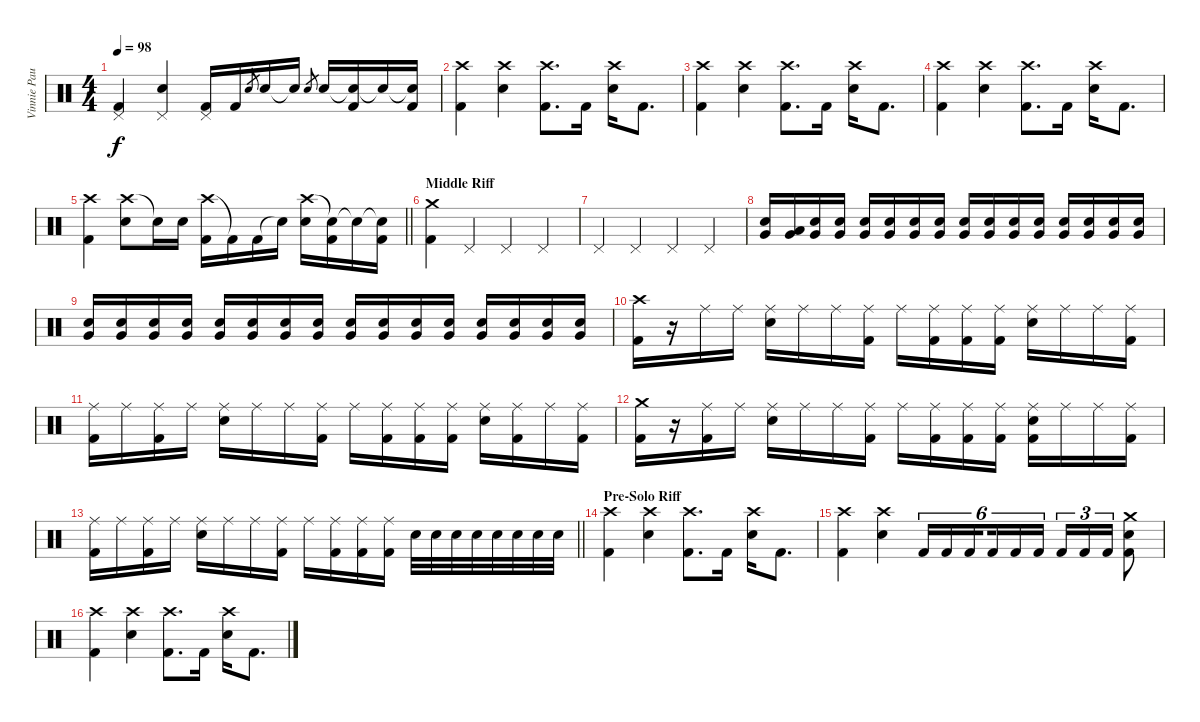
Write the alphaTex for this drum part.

\track ("Vinnie Paul" "Vinnie Pau") {instrument percussion}
\staff {score}
\articulation defaults
\ts (4 4)
\tempo 98
\clef neutral
\ks c
("Pedal Hi-Hat (hit)" "Kick (hit) 2").4{dy f} ("Pedal Hi-Hat (hit)" "Electric Snare (hit)").4 ("Pedal Hi-Hat (hit)" "Kick (hit) 2").16 "Kick (hit) 2".16 "Electric Snare (hit)".8{gr} "Electric Snare (hit)".16 "Electric Snare (hit)"{t}.16 "Electric Snare (hit)".8{gr} "Electric Snare (hit)".16 ("Snare (hit)"{t} "Kick (hit) 2").16 "Snare (hit)"{t}.16 ("Snare (hit)"{t} "Kick (hit) 2").16 |
("Crash high (hit)" "Kick (hit) 2").4 ("Crash high (hit)" "Electric Snare (hit)").4 ("Crash high (hit)" "Kick (hit) 2").8{d} "Kick (hit) 2".16 ("Crash high (hit)" "Electric Snare (hit)").16 "Kick (hit) 2".8{d} |
("Crash high (hit)" "Kick (hit) 2").4 ("Crash high (hit)" "Electric Snare (hit)").4 ("Crash high (hit)" "Kick (hit) 2").8{d} "Kick (hit) 2".16 ("Crash high (hit)" "Electric Snare (hit)").16 "Kick (hit) 2".8{d} |
("Crash high (hit)" "Kick (hit) 2").4 ("Crash high (hit)" "Electric Snare (hit)").4 ("Crash high (hit)" "Kick (hit) 2").8{d} "Kick (hit) 2".16 ("Crash high (hit)" "Electric Snare (hit)").16 "Kick (hit) 2".8{d} |
\barLineRight lightlight
("Crash high (hit)" "Kick (hit) 2").4 ("Crash high (hit)" "Electric Snare (hit)").8 "Electric Snare (hit)"{t}.16 "Electric Snare (hit)".16 ("Crash high (hit)" "Kick (hit) 2").16 "Kick (hit) 2"{t}.16 "Kick (hit) 2".16 "Snare (hit)"{t}.16 ("Crash high (hit)" "Electric Snare (hit)").16 ("Snare (hit)"{t} "Kick (hit) 2").16 "Snare (hit)"{t}.16 ("Snare (hit)"{t} "Kick (hit) 2").16 |
\section ("" "Middle Riff")
("Crash medium (hit)" "Kick (hit) 2").4 "Pedal Hi-Hat (hit)".4 "Pedal Hi-Hat (hit)".4 "Pedal Hi-Hat (hit)".4 |
"Pedal Hi-Hat (hit)".4 "Pedal Hi-Hat (hit)".4 "Pedal Hi-Hat (hit)".4 "Pedal Hi-Hat (hit)".4{volume 0} |
("Electric Snare (hit)" "Very Low Tom (hit)").16{volume 13} ("Low Tom (hit)" "Very Low Tom (hit)").16 ("Electric Snare (hit)" "Very Low Tom (hit)").16 ("Electric Snare (hit)" "Very Low Tom (hit)").16 ("Electric Snare (hit)" "Very Low Tom (hit)").16 ("Electric Snare (hit)" "Very Low Tom (hit)").16 ("Electric Snare (hit)" "Very Low Tom (hit)").16 ("Electric Snare (hit)" "Very Low Tom (hit)").16 ("Electric Snare (hit)" "Very Low Tom (hit)").16 ("Electric Snare (hit)" "Very Low Tom (hit)").16 ("Electric Snare (hit)" "Very Low Tom (hit)").16 ("Electric Snare (hit)" "Very Low Tom (hit)").16 ("Electric Snare (hit)" "Very Low Tom (hit)").16 ("Electric Snare (hit)" "Very Low Tom (hit)").16 ("Electric Snare (hit)" "Very Low Tom (hit)").16 ("Electric Snare (hit)" "Very Low Tom (hit)").16 |
("Electric Snare (hit)" "Very Low Tom (hit)").16 ("Electric Snare (hit)" "Very Low Tom (hit)").16 ("Electric Snare (hit)" "Very Low Tom (hit)").16 ("Electric Snare (hit)" "Very Low Tom (hit)").16 ("Electric Snare (hit)" "Very Low Tom (hit)").16 ("Electric Snare (hit)" "Very Low Tom (hit)").16 ("Electric Snare (hit)" "Very Low Tom (hit)").16 ("Electric Snare (hit)" "Very Low Tom (hit)").16 ("Electric Snare (hit)" "Very Low Tom (hit)").16 ("Electric Snare (hit)" "Very Low Tom (hit)").16 ("Electric Snare (hit)" "Very Low Tom (hit)").16 ("Electric Snare (hit)" "Very Low Tom (hit)").16 ("Electric Snare (hit)" "Very Low Tom (hit)").16 ("Electric Snare (hit)" "Very Low Tom (hit)").16 ("Electric Snare (hit)" "Very Low Tom (hit)").16 ("Electric Snare (hit)" "Very Low Tom (hit)").16 |
("Crash high (hit)" "Kick (hit) 2").16 r.16 "Ride (middle)".16 "Ride (middle)".16 ("Ride (middle)" "Electric Snare (hit)").16 "Ride (middle)".16 "Ride (middle)".16 ("Ride (middle)" "Kick (hit) 2").16 "Ride (middle)".16 ("Ride (middle)" "Kick (hit) 2").16 ("Ride (middle)" "Kick (hit) 2").16 ("Ride (middle)" "Kick (hit) 2").16 ("Ride (middle)" "Electric Snare (hit)").16 "Ride (middle)".16 "Ride (middle)".16 ("Ride (middle)" "Kick (hit) 2").16 |
("Ride (middle)" "Kick (hit) 2").16 "Ride (middle)".16 ("Ride (middle)" "Kick (hit) 2").16 "Ride (middle)".16 ("Ride (middle)" "Electric Snare (hit)").16 "Ride (middle)".16 "Ride (middle)".16 ("Ride (middle)" "Kick (hit) 2").16 "Ride (middle)".16 ("Ride (middle)" "Kick (hit) 2").16 ("Ride (middle)" "Kick (hit) 2").16 ("Ride (middle)" "Kick (hit) 2").16 ("Ride (middle)" "Electric Snare (hit)").16 ("Ride (middle)" "Kick (hit) 2").16 "Ride (middle)".16 ("Ride (middle)" "Kick (hit) 2").16 |
("Crash medium (hit)" "Kick (hit) 2").16 r.16 ("Ride (middle)" "Kick (hit) 2").16 "Ride (middle)".16 ("Ride (middle)" "Electric Snare (hit)").16 "Ride (middle)".16 "Ride (middle)".16 ("Ride (middle)" "Kick (hit) 2").16 "Ride (middle)".16 ("Ride (middle)" "Kick (hit) 2").16 ("Ride (middle)" "Kick (hit) 2").16 ("Ride (middle)" "Kick (hit) 2").16 ("Ride (middle)" "Electric Snare (hit)" "Kick (hit) 2").16 "Ride (middle)".16 "Ride (middle)".16 ("Ride (middle)" "Kick (hit) 2").16 |
\barLineRight lightlight
("Ride (middle)" "Kick (hit) 2").16 "Ride (middle)".16 ("Ride (middle)" "Kick (hit) 2").16 "Ride (middle)".16 ("Ride (middle)" "Electric Snare (hit)").16 "Ride (middle)".16 "Ride (middle)".16 ("Ride (middle)" "Kick (hit) 2").16 "Ride (middle)".16 ("Ride (middle)" "Kick (hit) 2").16 ("Ride (middle)" "Kick (hit) 2").16 ("Ride (middle)" "Kick (hit) 2").16 "Electric Snare (hit)".32 "Electric Snare (hit)".32 "Electric Snare (hit)".32 "Electric Snare (hit)".32 "Electric Snare (hit)".32 "Electric Snare (hit)".32 "Electric Snare (hit)".32 "Electric Snare (hit)".32 |
\section ("" "Pre-Solo Riff")
("Crash high (hit)" "Kick (hit) 2").4 ("Crash high (hit)" "Electric Snare (hit)").4 ("Crash high (hit)" "Kick (hit) 2").8{d} "Kick (hit) 2".16 ("Crash high (hit)" "Electric Snare (hit)").16 "Kick (hit) 2".8{d} |
("Crash high (hit)" "Kick (hit) 2").4 ("Crash high (hit)" "Electric Snare (hit)").4 "Kick (hit) 2".16{tu (6 4)} "Kick (hit) 2".16{tu (6 4)} "Kick (hit) 2".16{tu (6 4) beam splitsecondary} "Kick (hit) 2".16{tu (6 4)} "Kick (hit) 2".16{tu (6 4)} "Kick (hit) 2".16{tu (6 4)} "Kick (hit) 2".16{tu (3 2)} "Kick (hit) 2".16{tu (3 2)} "Kick (hit) 2".16{tu (3 2)} ("Crash medium (hit)" "Electric Snare (hit)" "Kick (hit) 2").8 |
("Crash high (hit)" "Kick (hit) 2").4 ("Crash high (hit)" "Electric Snare (hit)").4 ("Crash high (hit)" "Kick (hit) 2").8{d} "Kick (hit) 2".16 ("Crash high (hit)" "Electric Snare (hit)").16 "Kick (hit) 2".8{d}
